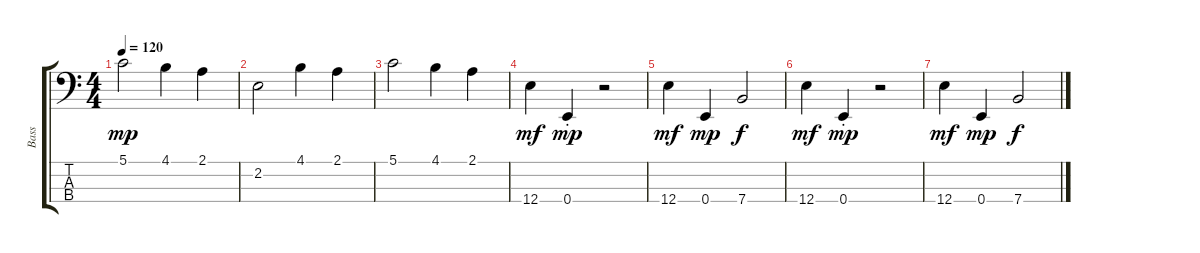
\track ("Bass" "Bass") {instrument contrabass}
\staff {score tabs}
\tuning (G2 D2 A1 E1) {hide}
\ts (4 4)
\tempo 120
\clef f4
\ks c
5.1.2{dy mp} 4.1.4 2.1.4 |
2.2.2 4.1.4 2.1.4 |
5.1.2 4.1.4 2.1.4 |
12.4.4{dy mf} 0.4{st}.4{dy mp} r.2 |
12.4.4{dy mf} 0.4.4{dy mp} 7.4.2{dy f} |
12.4.4{dy mf} 0.4{st}.4{dy mp} r.2 |
12.4.4{dy mf} 0.4.4{dy mp} 7.4.2{dy f}
